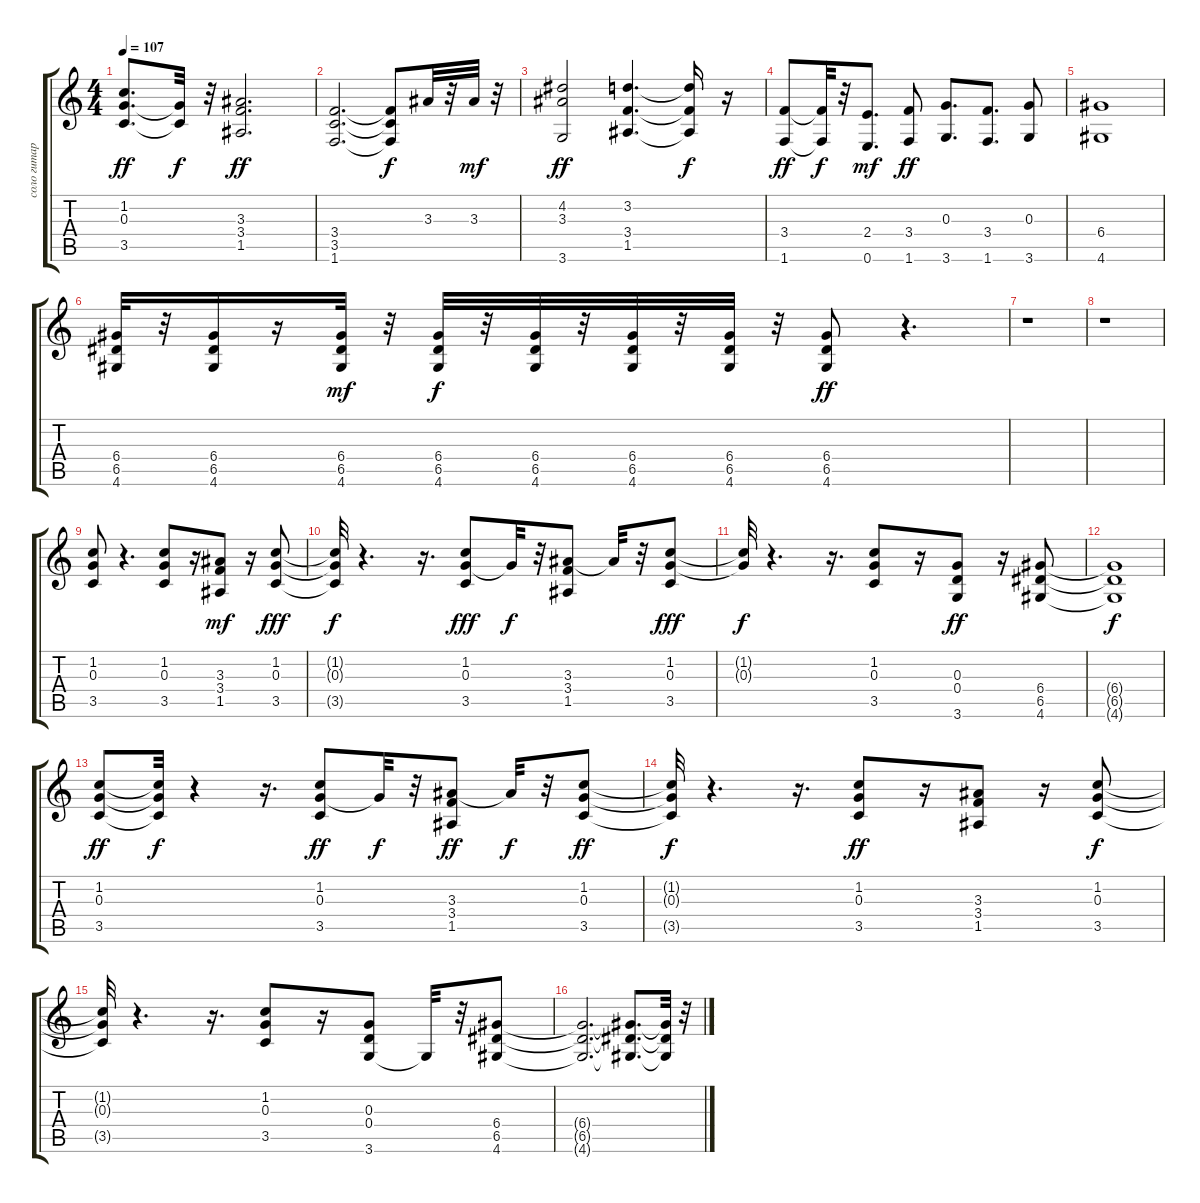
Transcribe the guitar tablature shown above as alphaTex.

\track ("соло гитара lead" "соло гитар") {instrument overdrivenguitar}
\staff {score tabs}
\tuning (E4 B3 G3 D3 A2 E2) {hide}
\ts (4 4)
\tempo 107
\clef g2
\ks c
(1.2 0.3 3.5).8{d dy ff} (0.3{t} 3.5{t}).32{dy f} r.32 (3.3 3.4 1.5).2{d dy ff} |
(3.4 3.5 1.6).2{d} (3.4{t} 3.5{t} 1.6{t}).8{dy f} 3.3.32 r.32 3.3.32{dy mf} r.32 |
(4.2 3.3 3.6).2{dy ff} (3.2 3.4 1.5).4{d} (3.2{t} 3.4{t} 1.5{t}).16{dy f} r.16 |
(3.4 1.6).8{dy ff} (3.4{t} 1.6{t}).32{dy f} r.32 (2.4 0.6).8{d dy mf} (3.4 1.6).8{dy ff} (0.3 3.6).8{d} (3.4 1.6).8{d} (0.3 3.6).8 |
(6.4 4.6).1 |
(6.4 6.5 4.6).32 r.32 (6.4 6.5 4.6).16 r.16 (6.4 6.5 4.6).32{dy mf} r.32 (6.4 6.5 4.6).32{dy f} r.32 (6.4 6.5 4.6).32 r.32 (6.4 6.5 4.6).32 r.32 (6.4 6.5 4.6).32 r.32 (6.4 6.5 4.6).8{dy ff} r.4{d} |
r.1 |
r.1 |
(1.2 0.3 3.5).8 r.4{d} (1.2 0.3 3.5).8 r.16 (3.3 3.4 1.5).8{dy mf} r.16 (1.2 0.3 3.5).8{dy fff} |
(1.2{t} 0.3{t} 3.5{t}).32{dy f} r.4{d} r.16{d} (1.2 0.3 3.5).8{dy fff} 0.3{t}.32{dy f} r.32 (3.3 3.4 1.5).8 3.3{t}.32 r.32 (1.2 0.3 3.5).8{dy fff} |
(1.2{t} 0.3{t}).32{dy f} r.4{d} r.16{d} (1.2 0.3 3.5).8 r.16 (0.3 0.4 3.6).8{dy ff} r.16 (6.4 6.5 4.6).8 |
(6.4{t} 6.5{t} 4.6{t}).1{dy f} |
(1.2 0.3 3.5).8{dy ff} (1.2{t} 0.3{t} 3.5{t}).32{dy f} r.4 r.16{d} (1.2 0.3 3.5).8{dy ff} 0.3{t}.32{dy f} r.32 (3.3 3.4 1.5).8{dy ff} 3.3{t}.32{dy f} r.32 (1.2 0.3 3.5).8{dy ff} |
(1.2{t} 0.3{t} 3.5{t}).32{dy f} r.4{d} r.16{d} (1.2 0.3 3.5).8{dy ff} r.16 (3.3 3.4 1.5).8 r.16 (1.2 0.3 3.5).8{dy f} |
(1.2{t} 0.3{t} 3.5{t}).32 r.4{d} r.16{d} (1.2 0.3 3.5).8 r.16 (0.3 0.4 3.6).8 3.6{t}.32 r.32 (6.4 6.5 4.6).8 |
(6.4{t} 6.5{t} 4.6{t}).2{d} (6.4{t} 6.5{t} 4.6{t}).8{d} (6.4{t} 6.5{t} 4.6{t}).32 r.32
